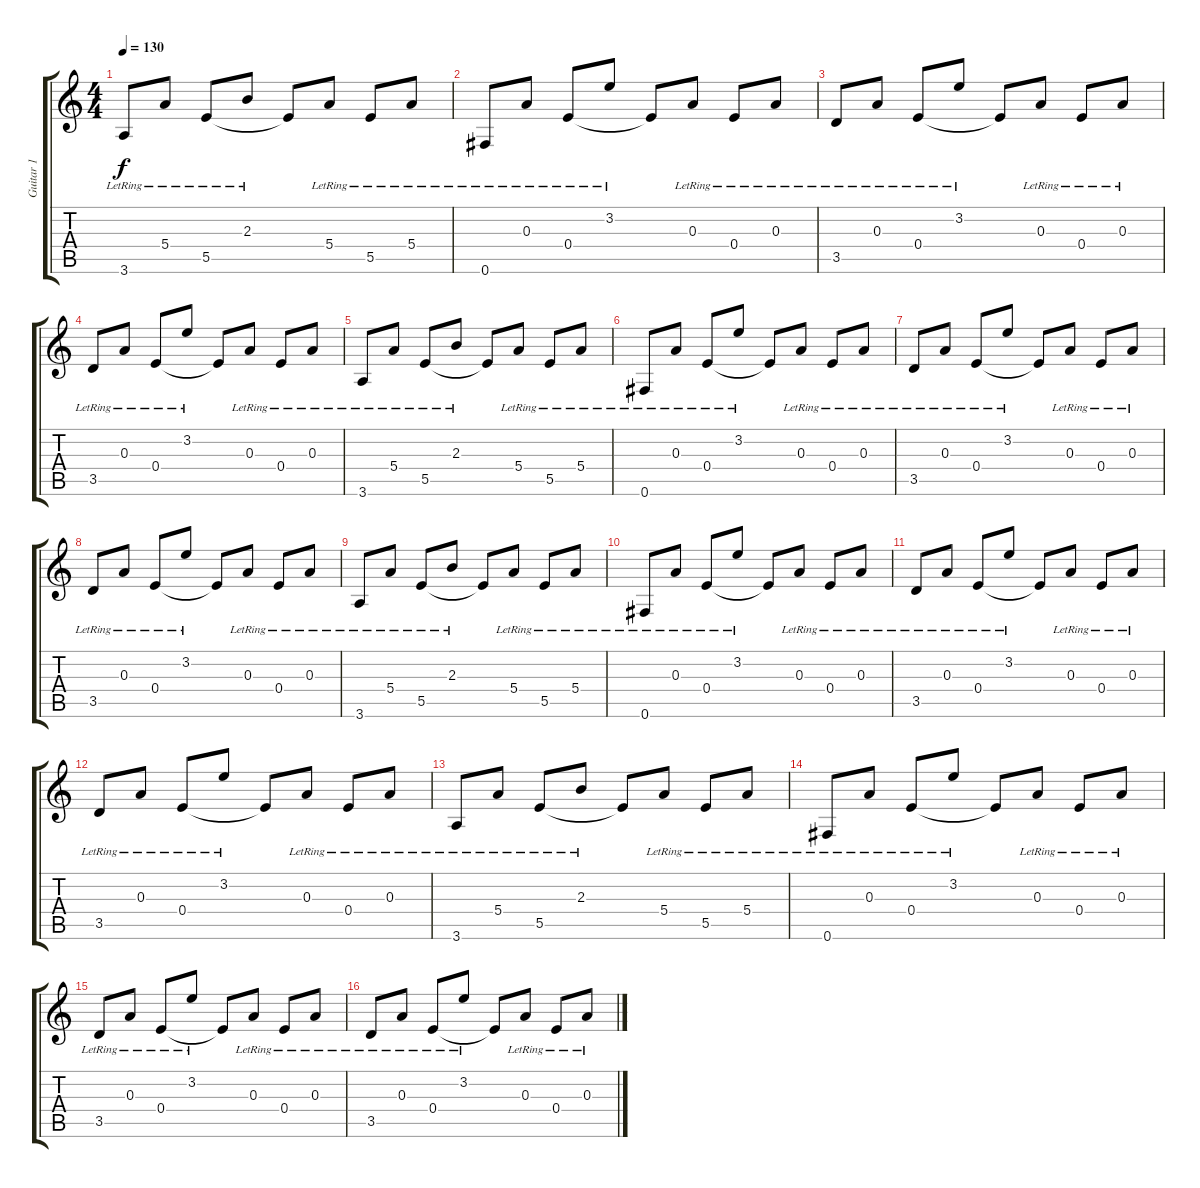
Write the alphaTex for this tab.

\track ("Guitar 1" "Guitar 1") {instrument acousticguitarsteel}
\staff {score tabs}
\tuning (Gb4 Db4 A3 E3 B2 Gb2) {hide}
\ts (4 4)
\tempo 130
\clef g2
\ks c
3.6{lr}.8{dy f} 5.4{lr}.8 5.5{lr}.8 2.3{lr}.8 5.5{t}.8 5.4{lr}.8 5.5{lr}.8 5.4{lr}.8 |
0.6{lr}.8 0.3{lr}.8 0.4{lr}.8 3.2{lr}.8 0.4{t}.8 0.3{lr}.8 0.4{lr}.8 0.3{lr}.8 |
3.5{lr}.8 0.3{lr}.8 0.4{lr}.8 3.2{lr}.8 0.4{t}.8 0.3{lr}.8 0.4{lr}.8 0.3{lr}.8 |
3.5{lr}.8 0.3{lr}.8 0.4{lr}.8 3.2{lr}.8 0.4{t}.8 0.3{lr}.8 0.4{lr}.8 0.3{lr}.8 |
3.6{lr}.8 5.4{lr}.8 5.5{lr}.8 2.3{lr}.8 5.5{t}.8 5.4{lr}.8 5.5{lr}.8 5.4{lr}.8 |
0.6{lr}.8 0.3{lr}.8 0.4{lr}.8 3.2{lr}.8 0.4{t}.8 0.3{lr}.8 0.4{lr}.8 0.3{lr}.8 |
3.5{lr}.8 0.3{lr}.8 0.4{lr}.8 3.2{lr}.8 0.4{t}.8 0.3{lr}.8 0.4{lr}.8 0.3{lr}.8 |
3.5{lr}.8 0.3{lr}.8 0.4{lr}.8 3.2{lr}.8 0.4{t}.8 0.3{lr}.8 0.4{lr}.8 0.3{lr}.8 |
3.6{lr}.8 5.4{lr}.8 5.5{lr}.8 2.3{lr}.8 5.5{t}.8 5.4{lr}.8 5.5{lr}.8 5.4{lr}.8 |
0.6{lr}.8 0.3{lr}.8 0.4{lr}.8 3.2{lr}.8 0.4{t}.8 0.3{lr}.8 0.4{lr}.8 0.3{lr}.8 |
3.5{lr}.8 0.3{lr}.8 0.4{lr}.8 3.2{lr}.8 0.4{t}.8 0.3{lr}.8 0.4{lr}.8 0.3{lr}.8 |
3.5{lr}.8 0.3{lr}.8 0.4{lr}.8 3.2{lr}.8 0.4{t}.8 0.3{lr}.8 0.4{lr}.8 0.3{lr}.8 |
3.6{lr}.8 5.4{lr}.8 5.5{lr}.8 2.3{lr}.8 5.5{t}.8 5.4{lr}.8 5.5{lr}.8 5.4{lr}.8 |
0.6{lr}.8 0.3{lr}.8 0.4{lr}.8 3.2{lr}.8 0.4{t}.8 0.3{lr}.8 0.4{lr}.8 0.3{lr}.8 |
3.5{lr}.8 0.3{lr}.8 0.4{lr}.8 3.2{lr}.8 0.4{t}.8 0.3{lr}.8 0.4{lr}.8 0.3{lr}.8 |
3.5{lr}.8 0.3{lr}.8 0.4{lr}.8 3.2{lr}.8 0.4{t}.8 0.3{lr}.8 0.4{lr}.8 0.3{lr}.8
